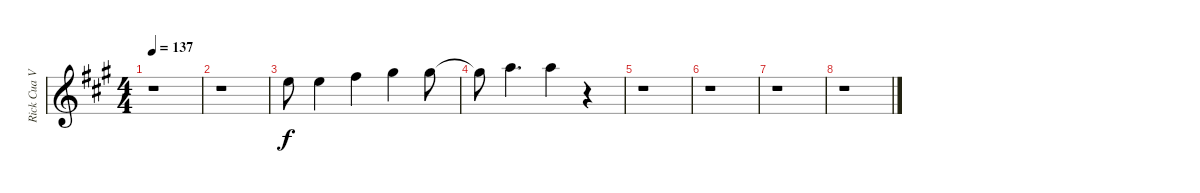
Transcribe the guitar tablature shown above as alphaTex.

\track ("Rick Cua Vocals" "Rick Cua V") {instrument contrabass}
\staff {score}
\tuning (E4 B3 G3 D3 A2 E2) {hide}
\ts (4 4)
\tempo 137
\clef g2
\ks a
r.1{dy f} |
r.1 |
9.3.8 9.3.4 7.2.4 9.2.4 9.2.8 |
9.2{t}.8 10.2.4{d} 10.2.4 r.4 |
r.1 |
r.1 |
r.1 |
r.1
